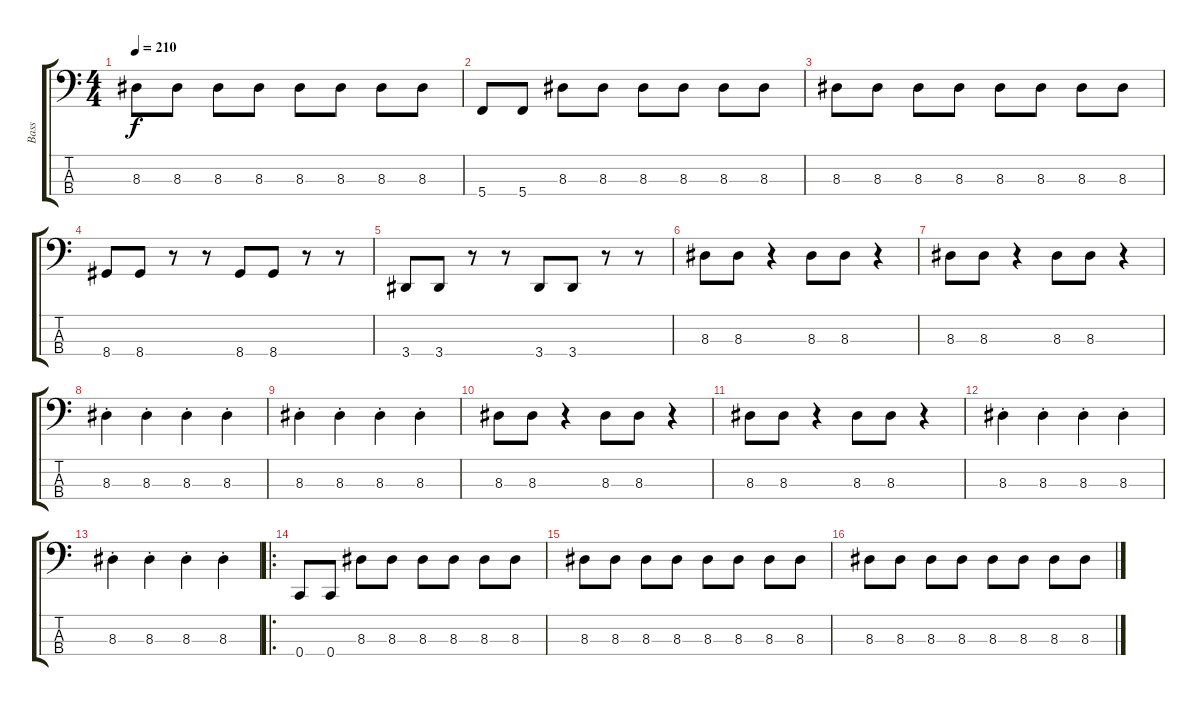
\track ("Bass" "Bass") {instrument electricbassfinger}
\staff {score tabs}
\tuning (F2 C2 G1 C1) {hide}
\ts (4 4)
\tempo 210
\clef f4
\ks c
8.3.8{dy f} 8.3.8 8.3.8 8.3.8 8.3.8 8.3.8 8.3.8 8.3.8 |
5.4.8 5.4.8 8.3.8 8.3.8 8.3.8 8.3.8 8.3.8 8.3.8 |
8.3.8 8.3.8 8.3.8 8.3.8 8.3.8 8.3.8 8.3.8 8.3.8 |
8.4.8 8.4.8 r.8 r.8 8.4.8 8.4.8 r.8 r.8 |
3.4.8 3.4.8 r.8 r.8 3.4.8 3.4.8 r.8 r.8 |
8.3.8 8.3.8 r.4 8.3.8 8.3.8 r.4 |
8.3.8 8.3.8 r.4 8.3.8 8.3.8 r.4 |
8.3{st}.4 8.3{st}.4 8.3{st}.4 8.3{st}.4 |
8.3{st}.4 8.3{st}.4 8.3{st}.4 8.3{st}.4 |
8.3.8 8.3.8 r.4 8.3.8 8.3.8 r.4 |
8.3.8 8.3.8 r.4 8.3.8 8.3.8 r.4 |
8.3{st}.4 8.3{st}.4 8.3{st}.4 8.3{st}.4 |
8.3{st}.4 8.3{st}.4 8.3{st}.4 8.3{st}.4 |
\ro
0.4.8 0.4.8 8.3.8 8.3.8 8.3.8 8.3.8 8.3.8 8.3.8 |
8.3.8 8.3.8 8.3.8 8.3.8 8.3.8 8.3.8 8.3.8 8.3.8 |
8.3.8 8.3.8 8.3.8 8.3.8 8.3.8 8.3.8 8.3.8 8.3.8
